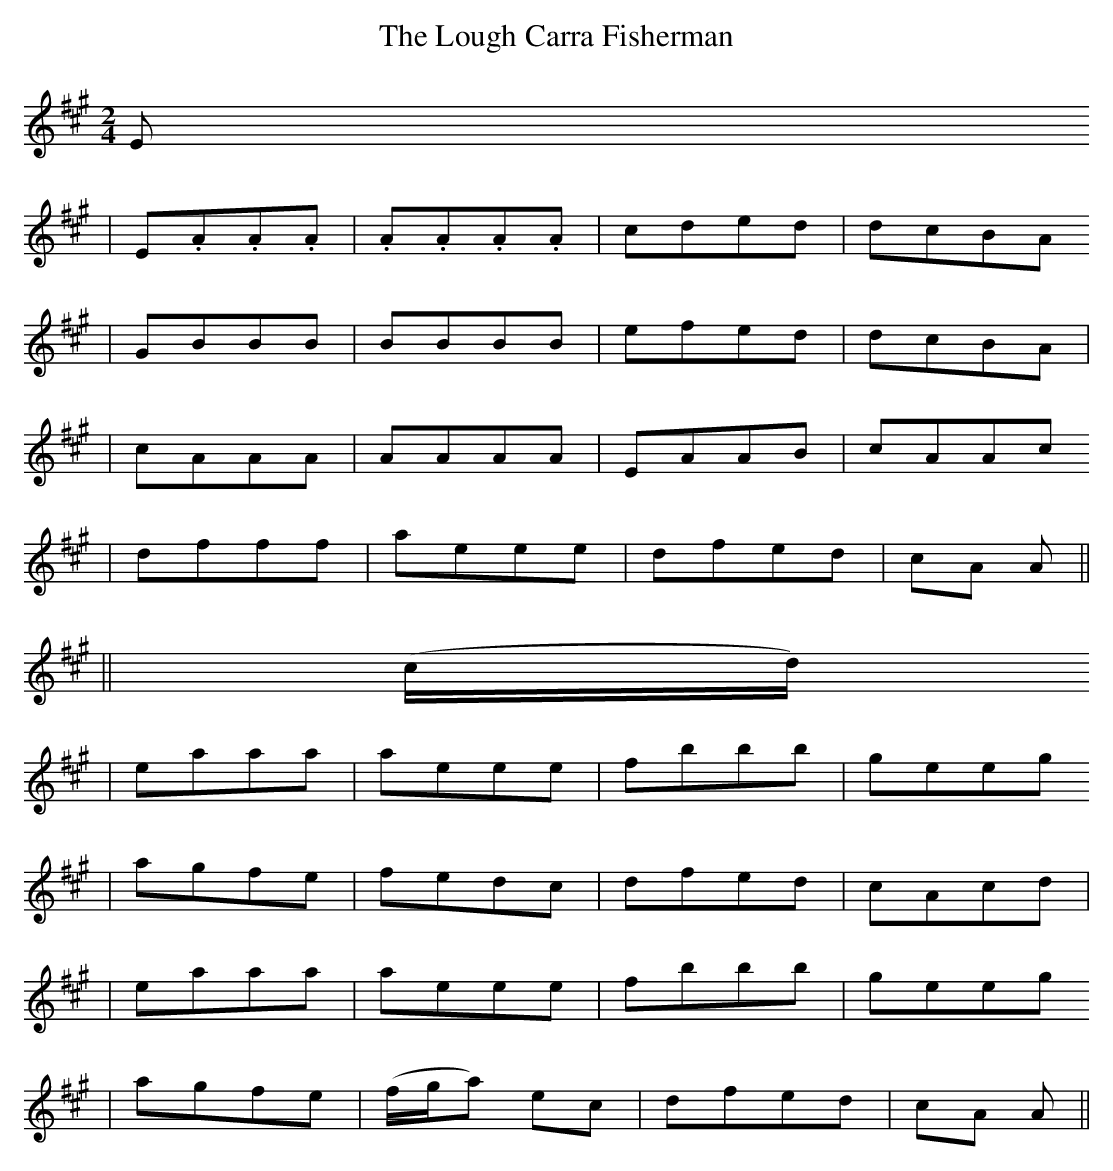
X:1
T: The Lough Carra Fisherman
M: 2/4
L: 1/8
K: A
E
| E.A.A.A | .A.A.A.A | cded | dcBA
| GBBB | BBBB | efed | dcBA |
| cAAA | AAAA | EAAB | cAAc
| dfff | aeee | dfed | cA A ||
|| (c/d/)
| eaaa | aeee | fbbb | geeg
| agfe | fedc | dfed | cAcd |
| eaaa | aeee | fbbb | geeg
| agfe | (f/g/a) ec | dfed | cA A ||
